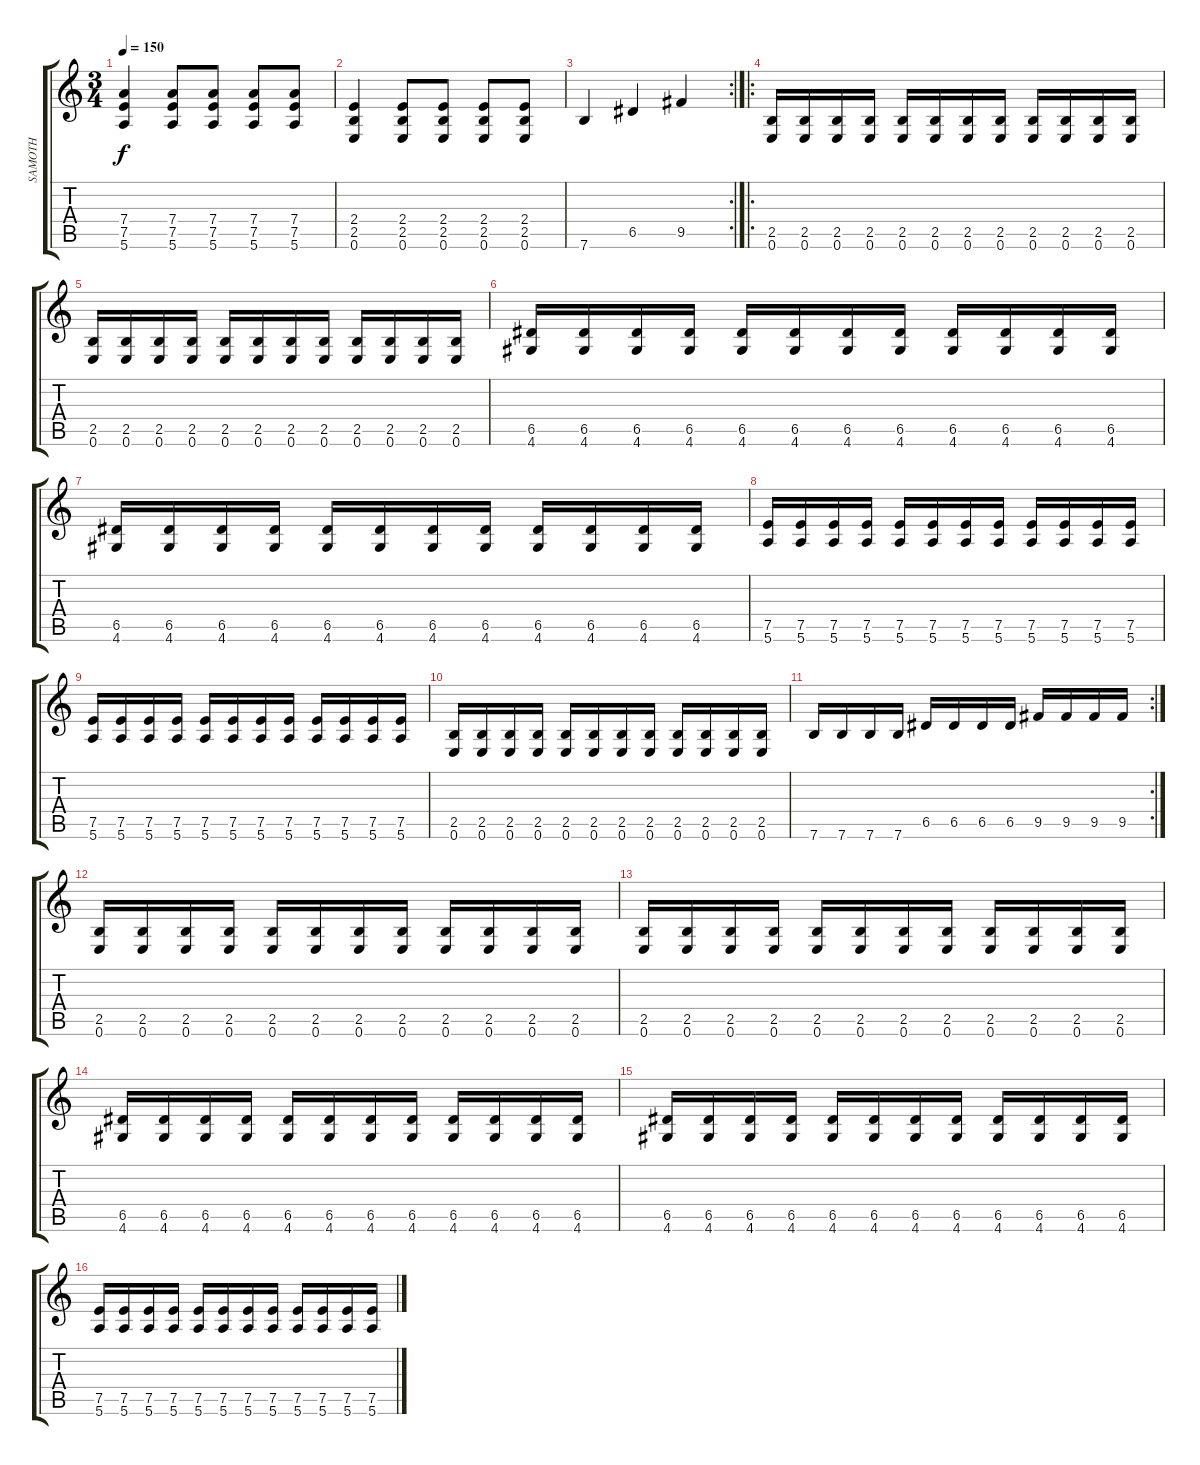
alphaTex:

\track ("SAMOTH" "SAMOTH") {instrument distortionguitar}
\staff {score tabs}
\tuning (E4 B3 G3 D3 A2 E2) {hide}
\ts (3 4)
\tempo 150
\clef g2
\ks c
(7.4 7.5 5.6).4{dy f} (7.4 7.5 5.6).8 (7.4 7.5 5.6).8 (7.4 7.5 5.6).8 (7.4 7.5 5.6).8 |
(2.4 2.5 0.6).4 (2.4 2.5 0.6).8 (2.4 2.5 0.6).8 (2.4 2.5 0.6).8 (2.4 2.5 0.6).8 |
\rc 2
7.6.4 6.5.4 9.5.4 |
\ro
(2.5 0.6).16 (2.5 0.6).16 (2.5 0.6).16 (2.5 0.6).16 (2.5 0.6).16 (2.5 0.6).16 (2.5 0.6).16 (2.5 0.6).16 (2.5 0.6).16 (2.5 0.6).16 (2.5 0.6).16 (2.5 0.6).16 |
(2.5 0.6).16 (2.5 0.6).16 (2.5 0.6).16 (2.5 0.6).16 (2.5 0.6).16 (2.5 0.6).16 (2.5 0.6).16 (2.5 0.6).16 (2.5 0.6).16 (2.5 0.6).16 (2.5 0.6).16 (2.5 0.6).16 |
(6.5 4.6).16 (6.5 4.6).16 (6.5 4.6).16 (6.5 4.6).16 (6.5 4.6).16 (6.5 4.6).16 (6.5 4.6).16 (6.5 4.6).16 (6.5 4.6).16 (6.5 4.6).16 (6.5 4.6).16 (6.5 4.6).16 |
(6.5 4.6).16 (6.5 4.6).16 (6.5 4.6).16 (6.5 4.6).16 (6.5 4.6).16 (6.5 4.6).16 (6.5 4.6).16 (6.5 4.6).16 (6.5 4.6).16 (6.5 4.6).16 (6.5 4.6).16 (6.5 4.6).16 |
(7.5 5.6).16 (7.5 5.6).16 (7.5 5.6).16 (7.5 5.6).16 (7.5 5.6).16 (7.5 5.6).16 (7.5 5.6).16 (7.5 5.6).16 (7.5 5.6).16 (7.5 5.6).16 (7.5 5.6).16 (7.5 5.6).16 |
(7.5 5.6).16 (7.5 5.6).16 (7.5 5.6).16 (7.5 5.6).16 (7.5 5.6).16 (7.5 5.6).16 (7.5 5.6).16 (7.5 5.6).16 (7.5 5.6).16 (7.5 5.6).16 (7.5 5.6).16 (7.5 5.6).16 |
(2.5 0.6).16 (2.5 0.6).16 (2.5 0.6).16 (2.5 0.6).16 (2.5 0.6).16 (2.5 0.6).16 (2.5 0.6).16 (2.5 0.6).16 (2.5 0.6).16 (2.5 0.6).16 (2.5 0.6).16 (2.5 0.6).16 |
\rc 2
7.6.16 7.6.16 7.6.16 7.6.16 6.5.16 6.5.16 6.5.16 6.5.16 9.5.16 9.5.16 9.5.16 9.5.16 |
(2.5 0.6).16 (2.5 0.6).16 (2.5 0.6).16 (2.5 0.6).16 (2.5 0.6).16 (2.5 0.6).16 (2.5 0.6).16 (2.5 0.6).16 (2.5 0.6).16 (2.5 0.6).16 (2.5 0.6).16 (2.5 0.6).16 |
(2.5 0.6).16 (2.5 0.6).16 (2.5 0.6).16 (2.5 0.6).16 (2.5 0.6).16 (2.5 0.6).16 (2.5 0.6).16 (2.5 0.6).16 (2.5 0.6).16 (2.5 0.6).16 (2.5 0.6).16 (2.5 0.6).16 |
(6.5 4.6).16 (6.5 4.6).16 (6.5 4.6).16 (6.5 4.6).16 (6.5 4.6).16 (6.5 4.6).16 (6.5 4.6).16 (6.5 4.6).16 (6.5 4.6).16 (6.5 4.6).16 (6.5 4.6).16 (6.5 4.6).16 |
(6.5 4.6).16 (6.5 4.6).16 (6.5 4.6).16 (6.5 4.6).16 (6.5 4.6).16 (6.5 4.6).16 (6.5 4.6).16 (6.5 4.6).16 (6.5 4.6).16 (6.5 4.6).16 (6.5 4.6).16 (6.5 4.6).16 |
(7.5 5.6).16 (7.5 5.6).16 (7.5 5.6).16 (7.5 5.6).16 (7.5 5.6).16 (7.5 5.6).16 (7.5 5.6).16 (7.5 5.6).16 (7.5 5.6).16 (7.5 5.6).16 (7.5 5.6).16 (7.5 5.6).16
